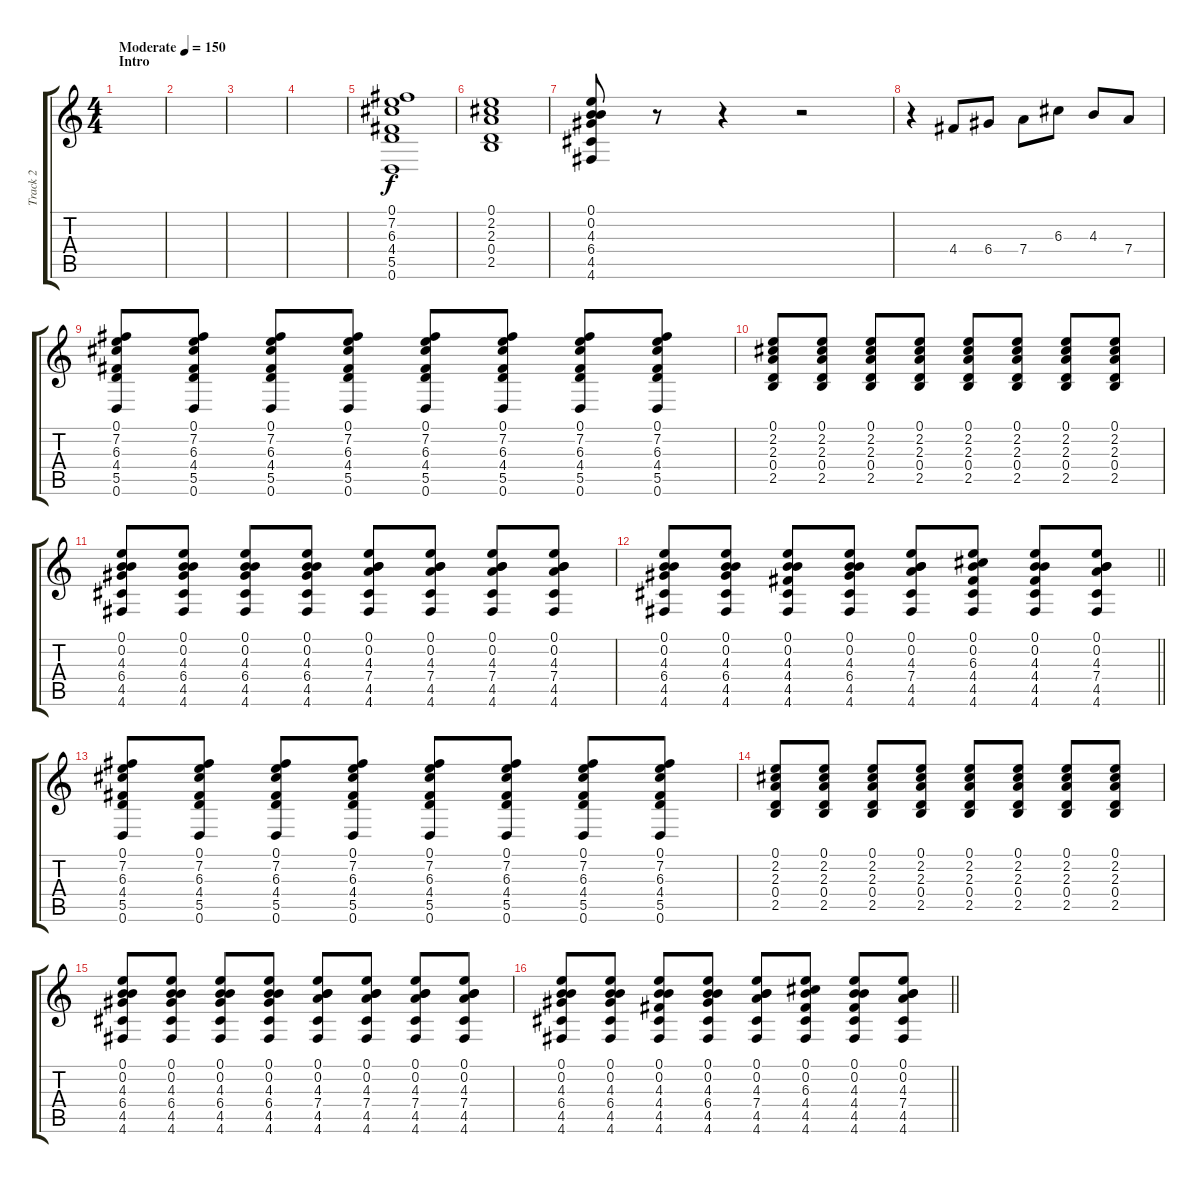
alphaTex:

\track ("Track 2" "Track 2") {instrument electricguitarclean}
\staff {score tabs}
\tuning (E4 B3 G3 D3 A2 D2) {hide}
\ts (4 4)
\section ("" "Intro")
\tempo (150 "Moderate")
\clef g2
\ks c
|
|
|
|
(0.1 7.2 6.3 4.4 5.5 0.6).1 |
(0.1 2.2 2.3 0.4 2.5).1 |
(0.1 0.2 4.3 6.4 4.5 4.6).8{instrument overdrivenguitar} r.8 r.4 r.2 |
r.4 4.4.8{instrument overdrivenguitar} 6.4.8 7.4.8 6.3.8 4.3.8 7.4.8 |
(0.1 7.2 6.3 4.4 5.5 0.6).8{instrument overdrivenguitar} (0.1 7.2 6.3 4.4 5.5 0.6).8 (0.1 7.2 6.3 4.4 5.5 0.6).8 (0.1 7.2 6.3 4.4 5.5 0.6).8 (0.1 7.2 6.3 4.4 5.5 0.6).8 (0.1 7.2 6.3 4.4 5.5 0.6).8 (0.1 7.2 6.3 4.4 5.5 0.6).8 (0.1 7.2 6.3 4.4 5.5 0.6).8 |
(0.1 2.2 2.3 0.4 2.5).8 (0.1 2.2 2.3 0.4 2.5).8 (0.1 2.2 2.3 0.4 2.5).8 (0.1 2.2 2.3 0.4 2.5).8 (0.1 2.2 2.3 0.4 2.5).8 (0.1 2.2 2.3 0.4 2.5).8 (0.1 2.2 2.3 0.4 2.5).8 (0.1 2.2 2.3 0.4 2.5).8 |
(0.1 0.2 4.3 6.4 4.5 4.6).8 (0.1 0.2 4.3 6.4 4.5 4.6).8 (0.1 0.2 4.3 6.4 4.5 4.6).8 (0.1 0.2 4.3 6.4 4.5 4.6).8 (0.1 0.2 4.3 7.4 4.5 4.6).8 (0.1 0.2 4.3 7.4 4.5 4.6).8 (0.1 0.2 4.3 7.4 4.5 4.6).8 (0.1 0.2 4.3 7.4 4.5 4.6).8 |
\barLineRight lightlight
(0.1 0.2 4.3 6.4 4.5 4.6).8 (0.1 0.2 4.3 6.4 4.5 4.6).8 (0.1 0.2 4.3 4.4 4.5 4.6).8 (0.1 0.2 4.3 6.4 4.5 4.6).8 (0.1 0.2 4.3 7.4 4.5 4.6).8 (0.1 0.2 6.3 4.4 4.5 4.6).8 (0.1 0.2 4.3 4.4 4.5 4.6).8 (0.1 0.2 4.3 7.4 4.5 4.6).8 |
(0.1 7.2 6.3 4.4 5.5 0.6).8{instrument overdrivenguitar} (0.1 7.2 6.3 4.4 5.5 0.6).8 (0.1 7.2 6.3 4.4 5.5 0.6).8 (0.1 7.2 6.3 4.4 5.5 0.6).8 (0.1 7.2 6.3 4.4 5.5 0.6).8 (0.1 7.2 6.3 4.4 5.5 0.6).8 (0.1 7.2 6.3 4.4 5.5 0.6).8 (0.1 7.2 6.3 4.4 5.5 0.6).8 |
(0.1 2.2 2.3 0.4 2.5).8 (0.1 2.2 2.3 0.4 2.5).8 (0.1 2.2 2.3 0.4 2.5).8 (0.1 2.2 2.3 0.4 2.5).8 (0.1 2.2 2.3 0.4 2.5).8 (0.1 2.2 2.3 0.4 2.5).8 (0.1 2.2 2.3 0.4 2.5).8 (0.1 2.2 2.3 0.4 2.5).8 |
(0.1 0.2 4.3 6.4 4.5 4.6).8 (0.1 0.2 4.3 6.4 4.5 4.6).8 (0.1 0.2 4.3 6.4 4.5 4.6).8 (0.1 0.2 4.3 6.4 4.5 4.6).8 (0.1 0.2 4.3 7.4 4.5 4.6).8 (0.1 0.2 4.3 7.4 4.5 4.6).8 (0.1 0.2 4.3 7.4 4.5 4.6).8 (0.1 0.2 4.3 7.4 4.5 4.6).8 |
\barLineRight lightlight
(0.1 0.2 4.3 6.4 4.5 4.6).8 (0.1 0.2 4.3 6.4 4.5 4.6).8 (0.1 0.2 4.3 4.4 4.5 4.6).8 (0.1 0.2 4.3 6.4 4.5 4.6).8 (0.1 0.2 4.3 7.4 4.5 4.6).8 (0.1 0.2 6.3 4.4 4.5 4.6).8 (0.1 0.2 4.3 4.4 4.5 4.6).8 (0.1 0.2 4.3 7.4 4.5 4.6).8
